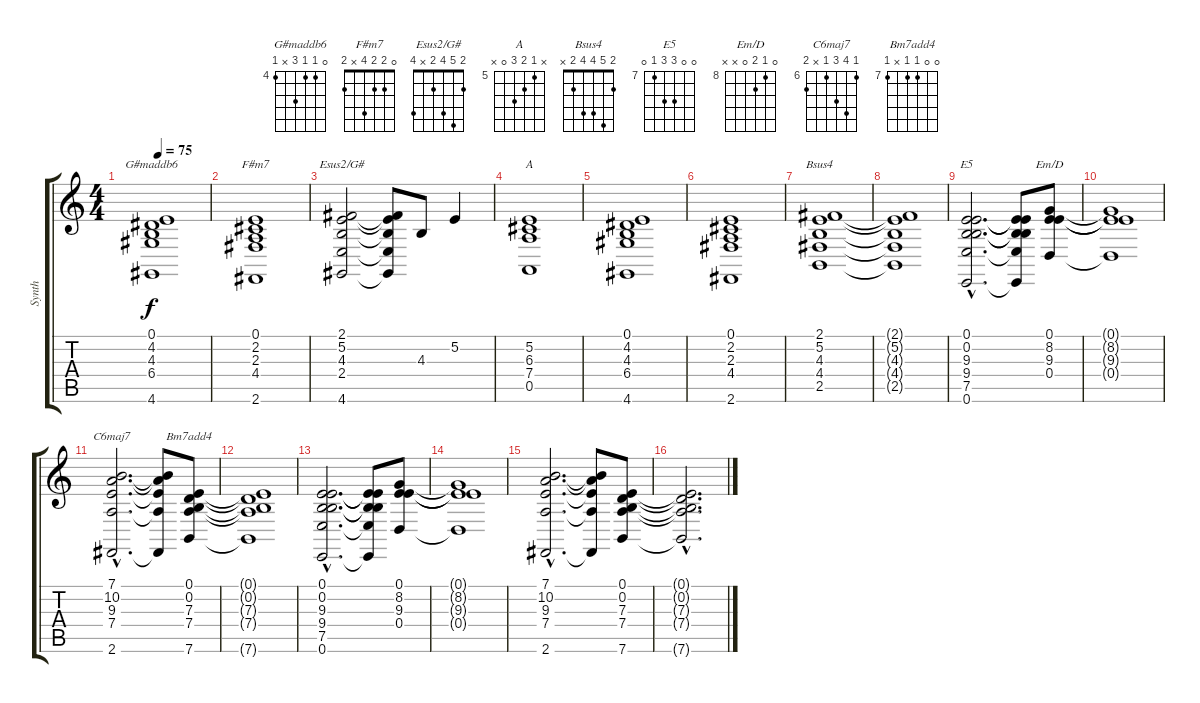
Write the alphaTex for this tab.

\track ("Synth" "Synth") {instrument stringensemble2}
\staff {score tabs}
\tuning (E4 B3 G3 D3 A2 E2) {hide}
\chord ("G#maddb6" 0 4 4 6 x 4) {firstfret 4}
\chord ("F#m7" 0 2 2 4 x 2)
\chord ("Esus2/G#" 2 5 4 2 x 4)
\chord ("A" x 5 6 7 0 x) {firstfret 5}
\chord ("Bsus4" 2 5 4 4 2 x)
\chord ("E5" 0 0 9 9 7 0) {firstfret 7}
\chord ("Em/D" 0 8 9 0 x x) {firstfret 8}
\chord ("C6maj7" 6 9 8 6 x 7) {firstfret 6}
\chord ("Bm7add4" 0 0 7 7 x 7) {firstfret 7}
\ts (4 4)
\tempo 75
\clef g2
\ks c
(0.1 4.2 4.3 6.4 4.6).1{ch "G#maddb6" dy f} |
(0.1 2.2 2.3 4.4 2.6).1{ch "F#m7"} |
(2.1 5.2 4.3 2.4 4.6).2{ch "Esus2/G#"} (2.1{t} 5.2{t} 4.3{t} 2.4{t} 4.6{t}).8 4.3.8 5.2.4 |
(5.2 6.3 7.4 0.5).1{ch "A"} |
(0.1 4.2 4.3 6.4 4.6).1 |
(0.1 2.2 2.3 4.4 2.6).1 |
(2.1 5.2 4.3 4.4 2.5).1{ch "Bsus4"} |
(2.1{t} 5.2{t} 4.3{t} 4.4{t} 2.5{t}).1 |
(0.1{hac} 0.2{hac} 9.3{hac} 9.4{hac} 7.5{hac} 0.6{hac}).2{d ch "E5"} (0.1{t} 0.2{t} 9.3{t} 9.4{t} 7.5{t} 0.6{t}).8 (0.1 8.2 9.3 0.4).8{ch "Em/D"} |
(0.1{t} 8.2{t} 9.3{t} 0.4{t}).1 |
(7.1{hac} 10.2{hac} 9.3{hac} 7.4{hac} 2.6{hac}).2{d ch "C6maj7"} (7.1{t} 10.2{t} 9.3{t} 7.4{t} 2.6{t}).8 (0.1 0.2 7.3 7.4 7.6).8{ch "Bm7add4"} |
(0.1{t} 0.2{t} 7.3{t} 7.4{t} 7.6{t}).1 |
(0.1{hac} 0.2{hac} 9.3{hac} 9.4{hac} 7.5{hac} 0.6{hac}).2{d} (0.1{t} 0.2{t} 9.3{t} 9.4{t} 7.5{t} 0.6{t}).8 (0.1 8.2 9.3 0.4).8 |
(0.1{t} 8.2{t} 9.3{t} 0.4{t}).1 |
(7.1{hac} 10.2{hac} 9.3{hac} 7.4{hac} 2.6{hac}).2{d} (7.1{t} 10.2{t} 9.3{t} 7.4{t} 2.6{t}).8 (0.1 0.2 7.3 7.4 7.6).8 |
(0.1{hac t} 0.2{hac t} 7.3{hac t} 7.4{hac t} 7.6{hac t}).2{d}
